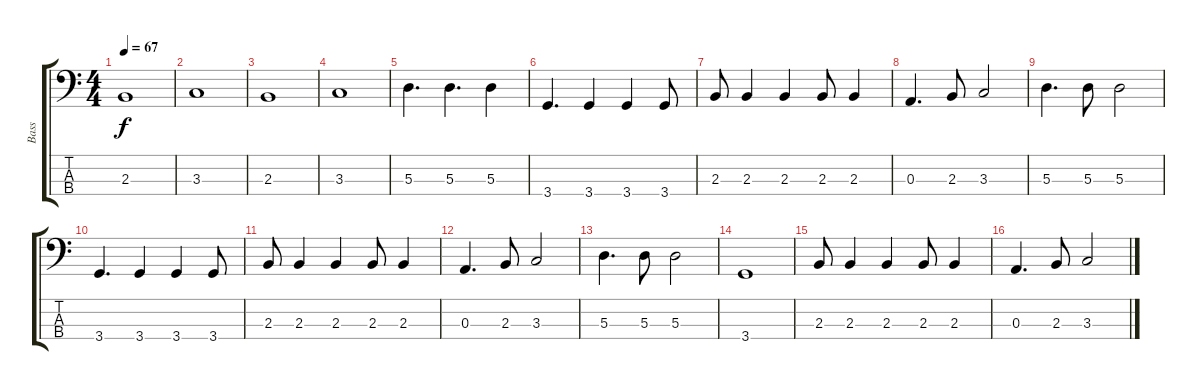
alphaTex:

\track ("Bass" "Bass") {instrument electricbassfinger}
\staff {score tabs}
\tuning (G2 D2 A1 E1) {hide}
\ts (4 4)
\tempo 67
\clef f4
\ks c
2.3.1{dy f} |
3.3.1 |
2.3.1 |
3.3.1 |
5.3.4{d} 5.3.4{d} 5.3.4 |
3.4.4{d} 3.4.4 3.4.4 3.4.8 |
2.3.8 2.3.4 2.3.4 2.3.8 2.3.4 |
0.3.4{d} 2.3.8 3.3.2 |
5.3.4{d} 5.3.8 5.3.2 |
3.4.4{d} 3.4.4 3.4.4 3.4.8 |
2.3.8 2.3.4 2.3.4 2.3.8 2.3.4 |
0.3.4{d} 2.3.8 3.3.2 |
5.3.4{d} 5.3.8 5.3.2 |
3.4.1 |
2.3.8 2.3.4 2.3.4 2.3.8 2.3.4 |
0.3.4{d} 2.3.8 3.3.2
